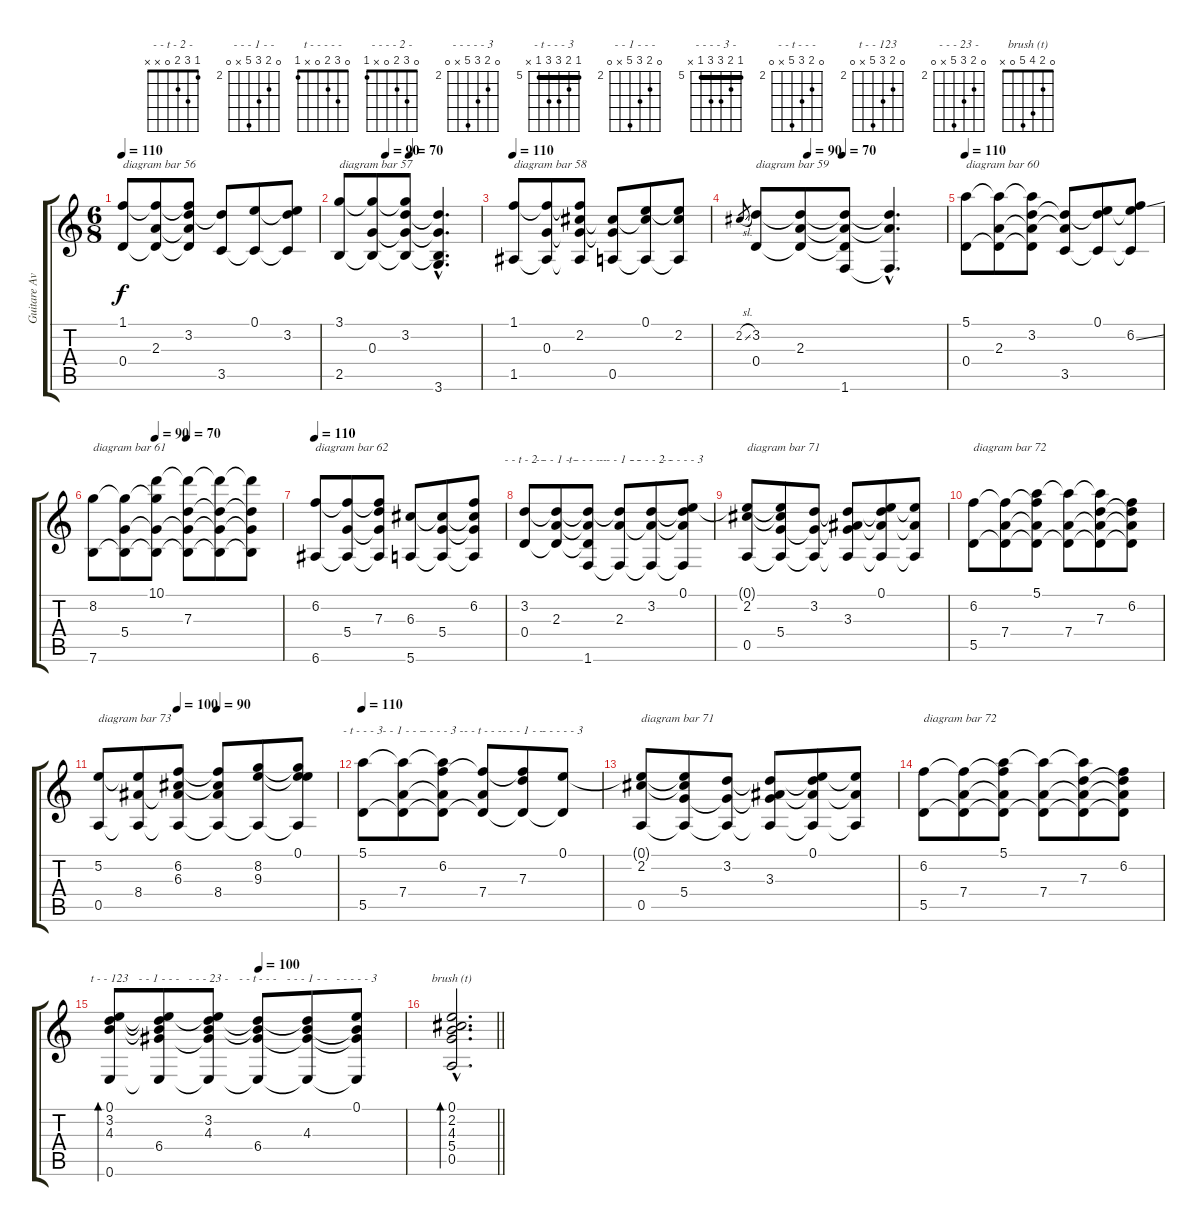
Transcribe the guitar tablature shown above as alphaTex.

\track ("Guitare Avril 2003" "Guitare Av") {instrument acousticguitarnylon}
\staff {score tabs}
\tuning (E4 B3 G3 D3 A2 E2) {hide}
\chord ("- - t - 2 -" 1 3 2 0 x x)
\chord ("- - - 1 - -" 1 3 2 0 x x)
\chord ("t - - - - -" 0 3 2 0 x 1)
\chord ("- - - 1 - -" 0 3 2 0 x 1)
\chord ("- - - - 2 -" 0 3 2 0 x 1)
\chord ("- - - - - 3" 0 3 2 0 x 1)
\chord ("- t - - - 3" 5 6 7 7 5 x) {firstfret 5 barre 5}
\chord ("- - 1 - - -" 5 6 7 7 5 x) {firstfret 5 barre 5}
\chord ("- - - - 3 -" 5 6 7 7 5 x) {firstfret 5 barre 5}
\chord ("- - t - - -" 5 6 7 7 5 x) {firstfret 5 barre 5}
\chord ("- - - 1 - -" 5 6 7 7 5 x) {firstfret 5 barre 5}
\chord ("- - - - - 3" 0 x x x x x)
\chord ("t - - 123" 0 3 4 6 x 0) {firstfret 2}
\chord ("- - 1 - - -" 0 3 4 6 x 0) {firstfret 2}
\chord ("- - - 23 -" 0 3 4 6 x 0) {firstfret 2}
\chord ("- - t - - -" 0 3 4 6 x 0) {firstfret 2}
\chord ("- - - 1 - -" 0 3 4 6 x 0) {firstfret 2}
\chord ("- - - - - 3" 0 3 4 6 x 0) {firstfret 2}
\chord ("brush (t)" 0 2 4 5 0 x)
\ts (6 8)
\tempo 110
\clef g2
\ks c
(1.1 0.4).8{txt "diagram bar 56" dy f} (1.1{t} 2.3 0.4{t}).8 (1.1{t} 3.2 2.3{t} 0.4{t}).8 (3.2{t} 3.5).8 (0.1 3.5{t}).8 (0.1{t} 3.2 3.5{t}).8 |
\tempo (90 0.3333333333333333)
\tempo (70 0.5)
(3.1 2.5).8{txt "diagram bar 57"} (3.1{t} 0.3 2.5{t}).8 (3.1{t} 3.2 0.3{t} 2.5{t}).8 (3.2{hac t} 0.3{hac t} 2.5{hac t} 3.6{hac}).4{d} |
\tempo 110
(1.1 1.5).8{txt "diagram bar 58"} (1.1{t} 0.3 1.5{t}).8 (1.1{t} 2.2 0.3{t} 1.5{t}).8 (2.2{t} 0.3{t} 0.5).8 (0.1 2.2{t} 0.5{t}).8 (0.1{t} 2.2 0.5{t}).8 |
\tempo (90 0.3333333333333333)
\tempo (70 0.5)
2.2{sl}.8{gr} (3.2 0.4).8{txt "diagram bar 59"} (3.2{t} 2.3 0.4{t}).8 (3.2{t} 2.3{t} 0.4{t} 1.6).8 (3.2{hac t} 2.3{hac t} 1.6{hac t}).4{d} |
\tempo 110
(5.1 0.4).8{txt "diagram bar 60"} (5.1{t} 2.3 0.4{t}).8 (5.1{t} 3.2 2.3{t} 0.4{t}).8 (3.2{t} 2.3{t} 3.5).8 (0.1 3.2{t} 3.5{t}).8 (0.1{t} 6.2{ss} 3.5{t}).8 |
\tempo (90 0.3333333333333333)
\tempo (70 0.5)
(8.2 7.6).8{txt "diagram bar 61"} (8.2{t} 5.4 7.6{t}).8 (10.1 8.2{t} 5.4{t} 7.6{t}).8 (10.1{t} 7.3 5.4{t} 7.6{t}).8 (10.1{t} 7.3{t} 5.4{t} 7.6{t}).8 (10.1{t} 7.3{t} 5.4{t} 7.6{t}).8 |
\tempo 110
(6.2 6.6).8{txt "diagram bar 62"} (6.2{t} 5.4 6.6{t}).8 (6.2{t} 7.3 5.4{t} 6.6{t}).8 (6.3 5.6).8 (6.3{t} 5.4 5.6{t}).8 (6.2 6.3{t} 5.4{t} 5.6{t}).8 |
(3.2 0.4).8{ch "- - t - 2 -"} (3.2{t} 2.3 0.4{t}).8{ch "- - - 1 - -"} (3.2{t} 2.3{t} 0.4{t} 1.6).8{ch "t - - - - -"} (3.2{t} 2.3 1.6{t}).8{ch "- - - 1 - -"} (3.2 2.3{t} 1.6{t}).8{ch "- - - - 2 -"} (0.1 3.2{t} 2.3{t} 1.6{t}).8{ch "- - - - - 3"} |
(0.1{t} 2.2 0.5).8{txt "diagram bar 71"} (0.1{t} 2.2{t} 5.4 0.5{t}).8 (3.2 5.4{t} 0.5{t}).8 (3.2{t} 3.3 5.4{t} 0.5{t}).8 (0.1 3.2{t} 3.3{t} 0.5{t}).8 (0.1{t} 3.3{t} 0.5{t}).8 |
(6.2 5.5).8{txt "diagram bar 72"} (6.2{t} 7.4 5.5{t}).8 (5.1 6.2{t} 7.4{t} 5.5{t}).8 (5.1{t} 7.4 5.5{t}).8 (5.1{t} 7.3 7.4{t} 5.5{t}).8 (6.2 7.3{t} 7.4{t} 5.5{t}).8 |
\tempo (100 0.3333333333333333)
\tempo (90 0.5)
(5.2 0.5).8{txt "diagram bar 73"} (5.2{t} 8.4 0.5{t}).8 (6.2 6.3 8.4{t} 0.5{t}).8 (6.2{t} 6.3{t} 8.4 0.5{t}).8 (8.2 9.3 0.5{t}).8 (0.1 8.2{t} 9.3{t} 0.5{t}).8 |
\tempo 110
(5.1 5.5).8{ch "- t - - - 3"} (5.1{t} 7.4 5.5{t}).8{ch "- - 1 - - -"} (5.1{t} 6.2 7.4{t} 5.5{t}).8{ch "- - - - 3 -"} (6.2{t} 7.4 5.5{t}).8{ch "- - t - - -"} (6.2{t} 7.3 5.5{t}).8{ch "- - - 1 - -"} (0.1 5.5{t}).8{ch "- - - - - 3"} |
(0.1{t} 2.2 0.5).8{txt "diagram bar 71"} (0.1{t} 2.2{t} 5.4 0.5{t}).8 (3.2 5.4{t} 0.5{t}).8 (3.2{t} 3.3 5.4{t} 0.5{t}).8 (0.1 3.2{t} 3.3{t} 0.5{t}).8 (0.1{t} 3.3{t} 0.5{t}).8 |
(6.2 5.5).8{txt "diagram bar 72"} (6.2{t} 7.4 5.5{t}).8 (5.1 6.2{t} 7.4{t} 5.5{t}).8 (5.1{t} 7.4 5.5{t}).8 (5.1{t} 7.3 7.4{t} 5.5{t}).8 (6.2 7.3{t} 7.4{t} 5.5{t}).8 |
\tempo (100 0.5)
(0.1 3.2 4.3 0.6).8{bd 480 ch "t - - 123"} (0.1{t} 3.2{t} 4.3{t} 6.4 0.6{t}).8{ch "- - 1 - - -"} (0.1{t} 3.2 4.3 6.4{t} 0.6{t}).8{ch "- - - 23 -"} (3.2{t} 4.3{t} 6.4 0.6{t}).8{ch "- - t - - -"} (3.2{t} 4.3 6.4{t} 0.6{t}).8{ch "- - - 1 - -"} (0.1 4.3{t} 6.4{t} 0.6{t}).8{ch "- - - - - 3"} |
\barLineRight lightlight
(0.1{hac} 2.2{hac} 4.3{hac} 5.4{hac} 0.5{hac}).2{d bd 480 ch "brush (t)"}
